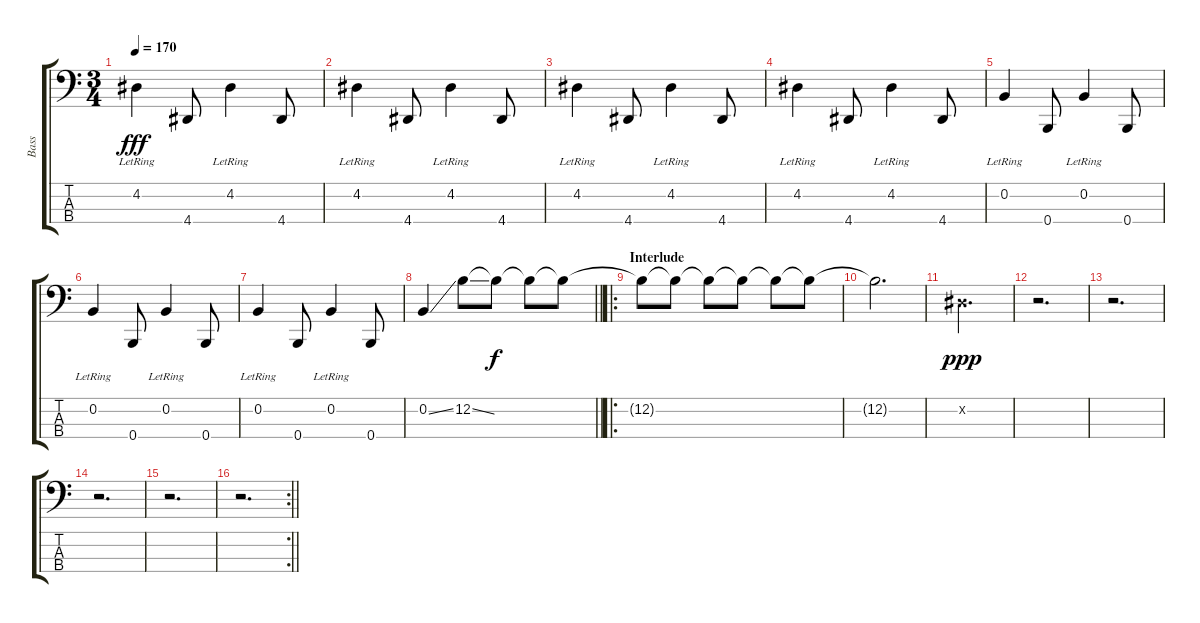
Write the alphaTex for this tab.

\track ("Bass" "Bass") {instrument electricbassfinger}
\staff {score tabs}
\tuning (E2 B1 Gb1 B0) {hide}
\ts (3 4)
\tempo 170
\clef f4
\ks c
4.2{lr}.4{dy fff} 4.4.8 4.2{lr}.4 4.4.8 |
4.2{lr}.4 4.4.8 4.2{lr}.4 4.4.8 |
4.2{lr}.4 4.4.8 4.2{lr}.4 4.4.8 |
4.2{lr}.4 4.4.8 4.2{lr}.4 4.4.8 |
0.2{lr}.4 0.4.8 0.2{lr}.4 0.4.8 |
0.2{lr}.4 0.4.8 0.2{lr}.4 0.4.8 |
0.2{lr}.4 0.4.8 0.2{lr}.4 0.4.8 |
\barLineRight lightlight
0.2{ss}.4 12.2{ss}.8{volume 16 instrument electricbassfinger} 12.2{t}.8{dy f} 12.2{t}.8 12.2{t}.8 |
\ro
\section ("" "Interlude")
12.2{t}.8 12.2{t}.8 12.2{t}.8 12.2{t}.8 12.2{t}.8 12.2{t}.8 |
12.2{t}.2{d} |
4.2{x}.2{d dy ppp} |
r.2{d} |
r.2{d} |
r.2{d} |
r.2{d} |
\rc 2
\barLineRight lightlight
r.2{d}
